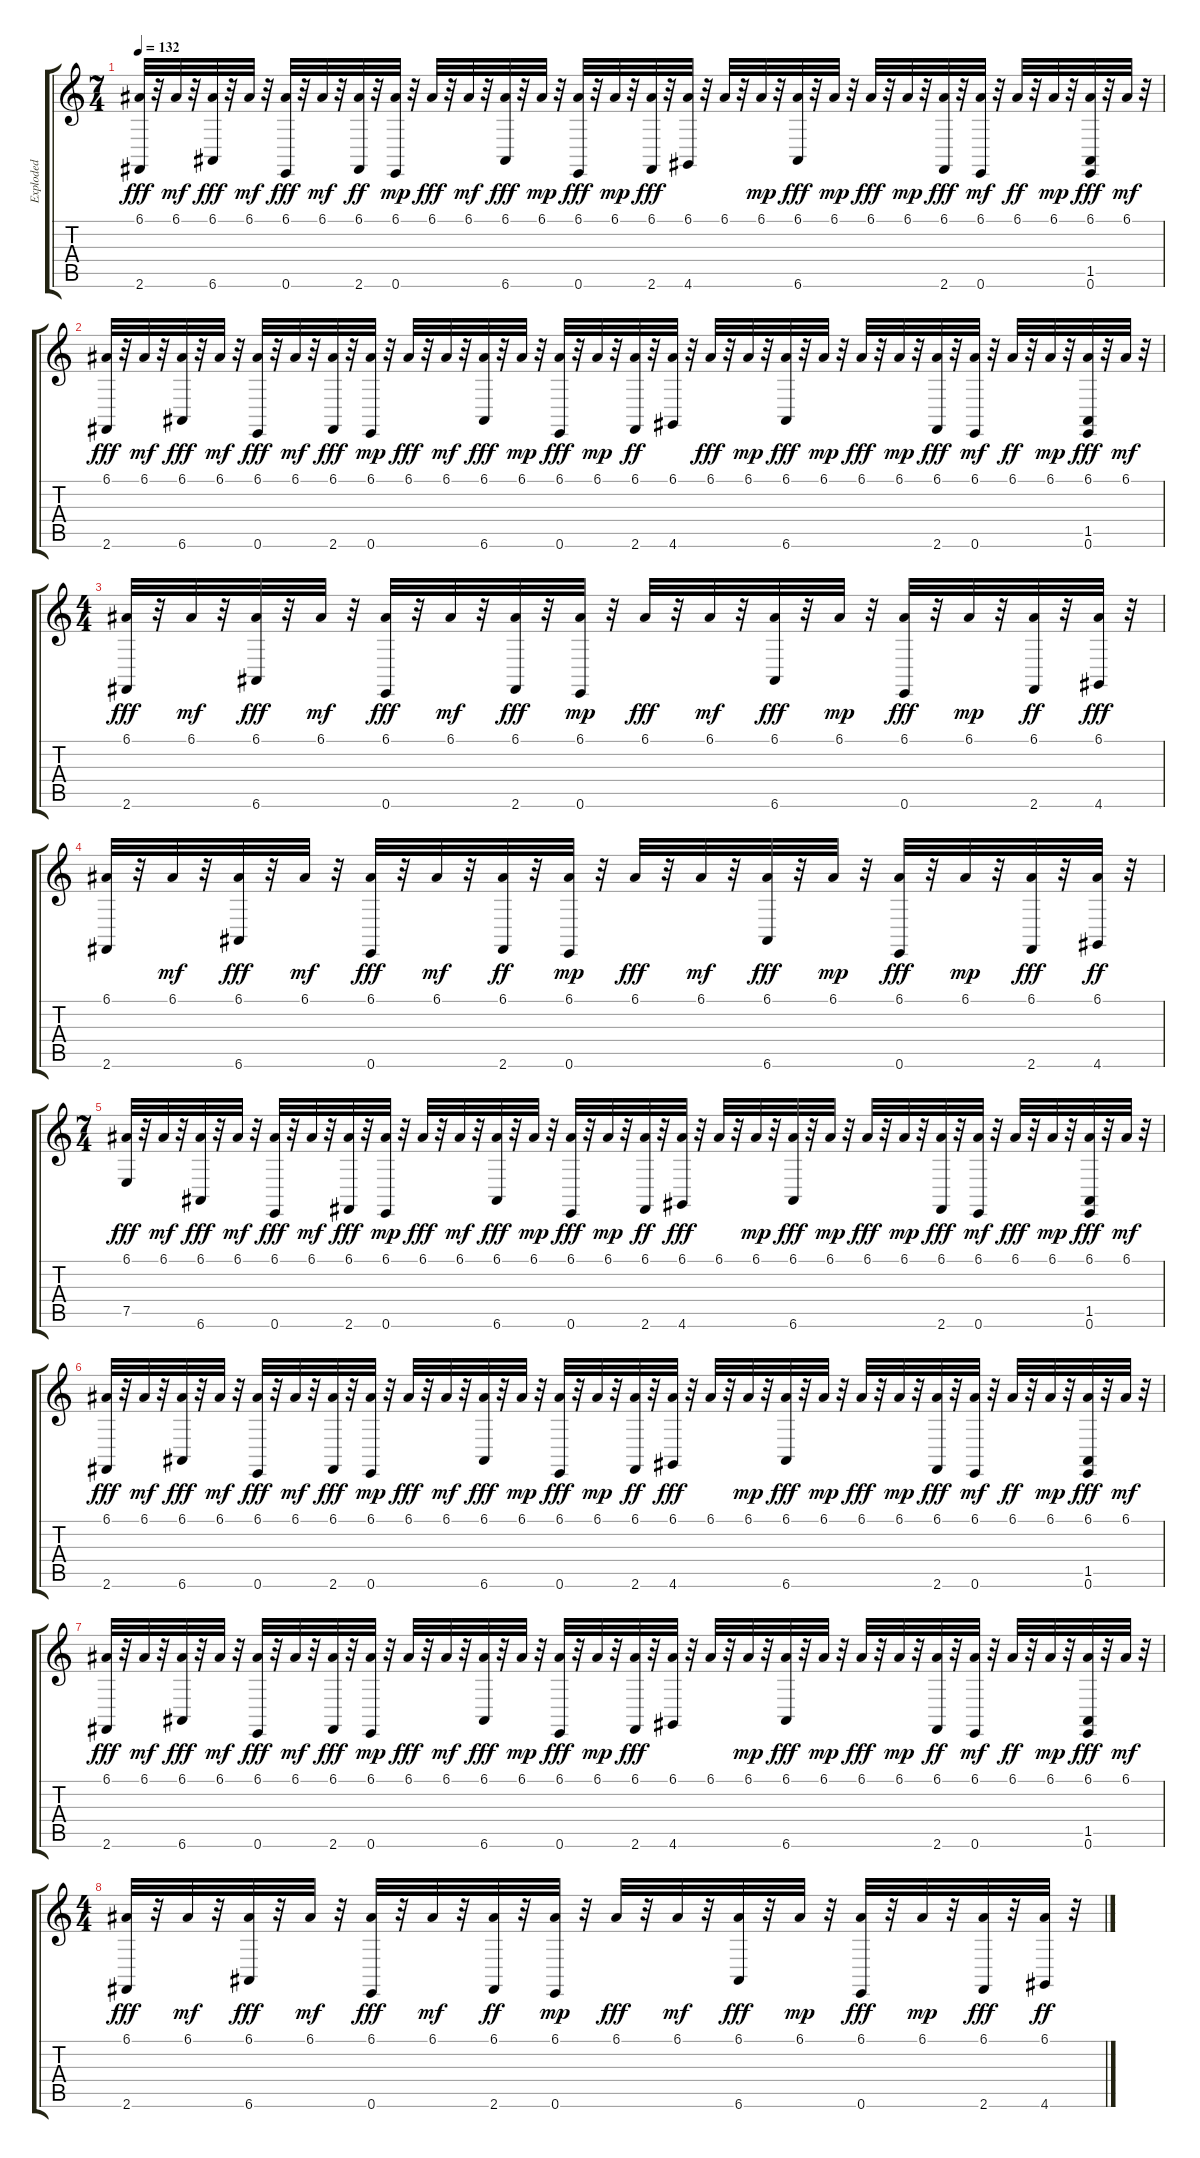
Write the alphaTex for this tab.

\track ("Exploded" "Exploded") {instrument steeldrums}
\staff {score tabs}
\tuning (E4 B3 G3 D3 A2 E2) {hide}
\ts (7 4)
\tempo 132
\clef g2
\ks c
(6.1 2.6).32{dy fff} r.32 6.1.32{dy mf} r.32 (6.1 6.6).32{dy fff} r.32 6.1.32{dy mf} r.32 (6.1 0.6).32{dy fff} r.32 6.1.32{dy mf} r.32 (6.1 2.6).32{dy ff} r.32 (6.1 0.6).32{dy mp} r.32 6.1.32{dy fff} r.32 6.1.32{dy mf} r.32 (6.1 6.6).32{dy fff} r.32 6.1.32{dy mp} r.32 (6.1 0.6).32{dy fff} r.32 6.1.32{dy mp} r.32 (6.1 2.6).32{dy fff} r.32 (6.1 4.6).32 r.32 6.1.32 r.32 6.1.32{dy mp} r.32 (6.1 6.6).32{dy fff} r.32 6.1.32{dy mp} r.32 6.1.32{dy fff} r.32 6.1.32{dy mp} r.32 (6.1 2.6).32{dy fff} r.32 (6.1 0.6).32{dy mf} r.32 6.1.32{dy ff} r.32 6.1.32{dy mp} r.32 (6.1 1.5 0.6).32{dy fff} r.32 6.1.32{dy mf} r.32 |
(6.1 2.6).32{dy fff} r.32 6.1.32{dy mf} r.32 (6.1 6.6).32{dy fff} r.32 6.1.32{dy mf} r.32 (6.1 0.6).32{dy fff} r.32 6.1.32{dy mf} r.32 (6.1 2.6).32{dy fff} r.32 (6.1 0.6).32{dy mp} r.32 6.1.32{dy fff} r.32 6.1.32{dy mf} r.32 (6.1 6.6).32{dy fff} r.32 6.1.32{dy mp} r.32 (6.1 0.6).32{dy fff} r.32 6.1.32{dy mp} r.32 (6.1 2.6).32{dy ff} r.32 (6.1 4.6).32 r.32 6.1.32{dy fff} r.32 6.1.32{dy mp} r.32 (6.1 6.6).32{dy fff} r.32 6.1.32{dy mp} r.32 6.1.32{dy fff} r.32 6.1.32{dy mp} r.32 (6.1 2.6).32{dy fff} r.32 (6.1 0.6).32{dy mf} r.32 6.1.32{dy ff} r.32 6.1.32{dy mp} r.32 (6.1 1.5 0.6).32{dy fff} r.32 6.1.32{dy mf} r.32 |
\ts (4 4)
(6.1 2.6).32{dy fff} r.32 6.1.32{dy mf} r.32 (6.1 6.6).32{dy fff} r.32 6.1.32{dy mf} r.32 (6.1 0.6).32{dy fff} r.32 6.1.32{dy mf} r.32 (6.1 2.6).32{dy fff} r.32 (6.1 0.6).32{dy mp} r.32 6.1.32{dy fff} r.32 6.1.32{dy mf} r.32 (6.1 6.6).32{dy fff} r.32 6.1.32{dy mp} r.32 (6.1 0.6).32{dy fff} r.32 6.1.32{dy mp} r.32 (6.1 2.6).32{dy ff} r.32 (6.1 4.6).32{dy fff} r.32 |
(6.1 2.6).32 r.32 6.1.32{dy mf} r.32 (6.1 6.6).32{dy fff} r.32 6.1.32{dy mf} r.32 (6.1 0.6).32{dy fff} r.32 6.1.32{dy mf} r.32 (6.1 2.6).32{dy ff} r.32 (6.1 0.6).32{dy mp} r.32 6.1.32{dy fff} r.32 6.1.32{dy mf} r.32 (6.1 6.6).32{dy fff} r.32 6.1.32{dy mp} r.32 (6.1 0.6).32{dy fff} r.32 6.1.32{dy mp} r.32 (6.1 2.6).32{dy fff} r.32 (6.1 4.6).32{dy ff} r.32 |
\ts (7 4)
(6.1 7.5).32{dy fff} r.32 6.1.32{dy mf} r.32 (6.1 6.6).32{dy fff} r.32 6.1.32{dy mf} r.32 (6.1 0.6).32{dy fff} r.32 6.1.32{dy mf} r.32 (6.1 2.6).32{dy fff} r.32 (6.1 0.6).32{dy mp} r.32 6.1.32{dy fff} r.32 6.1.32{dy mf} r.32 (6.1 6.6).32{dy fff} r.32 6.1.32{dy mp} r.32 (6.1 0.6).32{dy fff} r.32 6.1.32{dy mp} r.32 (6.1 2.6).32{dy ff} r.32 (6.1 4.6).32{dy fff} r.32 6.1.32 r.32 6.1.32{dy mp} r.32 (6.1 6.6).32{dy fff} r.32 6.1.32{dy mp} r.32 6.1.32{dy fff} r.32 6.1.32{dy mp} r.32 (6.1 2.6).32{dy fff} r.32 (6.1 0.6).32{dy mf} r.32 6.1.32{dy fff} r.32 6.1.32{dy mp} r.32 (6.1 1.5 0.6).32{dy fff} r.32 6.1.32{dy mf} r.32 |
(6.1 2.6).32{dy fff} r.32 6.1.32{dy mf} r.32 (6.1 6.6).32{dy fff} r.32 6.1.32{dy mf} r.32 (6.1 0.6).32{dy fff} r.32 6.1.32{dy mf} r.32 (6.1 2.6).32{dy fff} r.32 (6.1 0.6).32{dy mp} r.32 6.1.32{dy fff} r.32 6.1.32{dy mf} r.32 (6.1 6.6).32{dy fff} r.32 6.1.32{dy mp} r.32 (6.1 0.6).32{dy fff} r.32 6.1.32{dy mp} r.32 (6.1 2.6).32{dy ff} r.32 (6.1 4.6).32{dy fff} r.32 6.1.32 r.32 6.1.32{dy mp} r.32 (6.1 6.6).32{dy fff} r.32 6.1.32{dy mp} r.32 6.1.32{dy fff} r.32 6.1.32{dy mp} r.32 (6.1 2.6).32{dy fff} r.32 (6.1 0.6).32{dy mf} r.32 6.1.32{dy ff} r.32 6.1.32{dy mp} r.32 (6.1 1.5 0.6).32{dy fff} r.32 6.1.32{dy mf} r.32 |
(6.1 2.6).32{dy fff} r.32 6.1.32{dy mf} r.32 (6.1 6.6).32{dy fff} r.32 6.1.32{dy mf} r.32 (6.1 0.6).32{dy fff} r.32 6.1.32{dy mf} r.32 (6.1 2.6).32{dy fff} r.32 (6.1 0.6).32{dy mp} r.32 6.1.32{dy fff} r.32 6.1.32{dy mf} r.32 (6.1 6.6).32{dy fff} r.32 6.1.32{dy mp} r.32 (6.1 0.6).32{dy fff} r.32 6.1.32{dy mp} r.32 (6.1 2.6).32{dy fff} r.32 (6.1 4.6).32 r.32 6.1.32 r.32 6.1.32{dy mp} r.32 (6.1 6.6).32{dy fff} r.32 6.1.32{dy mp} r.32 6.1.32{dy fff} r.32 6.1.32{dy mp} r.32 (6.1 2.6).32{dy ff} r.32 (6.1 0.6).32{dy mf} r.32 6.1.32{dy ff} r.32 6.1.32{dy mp} r.32 (6.1 1.5 0.6).32{dy fff} r.32 6.1.32{dy mf} r.32 |
\ts (4 4)
(6.1 2.6).32{dy fff} r.32 6.1.32{dy mf} r.32 (6.1 6.6).32{dy fff} r.32 6.1.32{dy mf} r.32 (6.1 0.6).32{dy fff} r.32 6.1.32{dy mf} r.32 (6.1 2.6).32{dy ff} r.32 (6.1 0.6).32{dy mp} r.32 6.1.32{dy fff} r.32 6.1.32{dy mf} r.32 (6.1 6.6).32{dy fff} r.32 6.1.32{dy mp} r.32 (6.1 0.6).32{dy fff} r.32 6.1.32{dy mp} r.32 (6.1 2.6).32{dy fff} r.32 (6.1 4.6).32{dy ff} r.32
